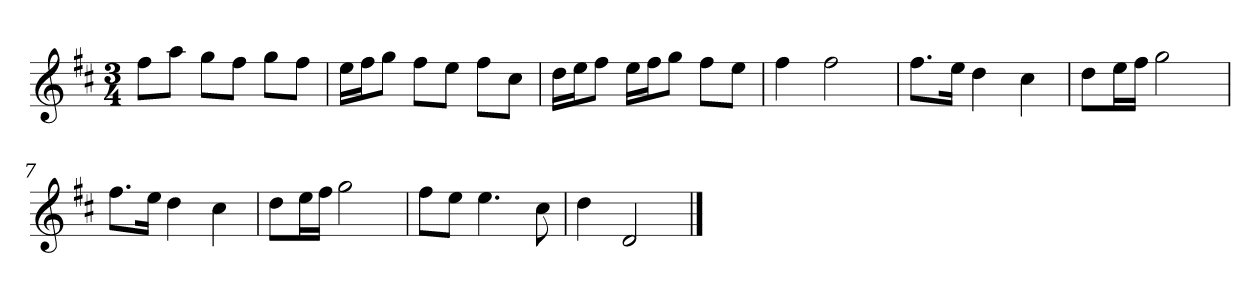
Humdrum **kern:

**kern
*part1
*staff1
*k[f#c#]
*M3/4
*MM120
=1
8ff#L
8aaJ
8ggL
8ff#J
8ggL
8ff#J
=2
16eeLL
16ff#J
8ggJ
8ff#L
8eeJ
8ff#L
8cc#J
=3
16ddLL
16eeJ
8ff#J
16eeLL
16ff#J
8ggJ
8ff#L
8eeJ
=4
4ff#
2ff#
=5
8.ff#L
16eeJk
4dd
4cc#
=6
8ddL
16eeL
16ff#JJ
2gg
=7
8.ff#L
16eeJk
4dd
4cc#
=8
8ddL
16eeL
16ff#JJ
2gg
=9
8ff#L
8eeJ
4.ee
8cc#
=10
4dd
2d
==
*-
